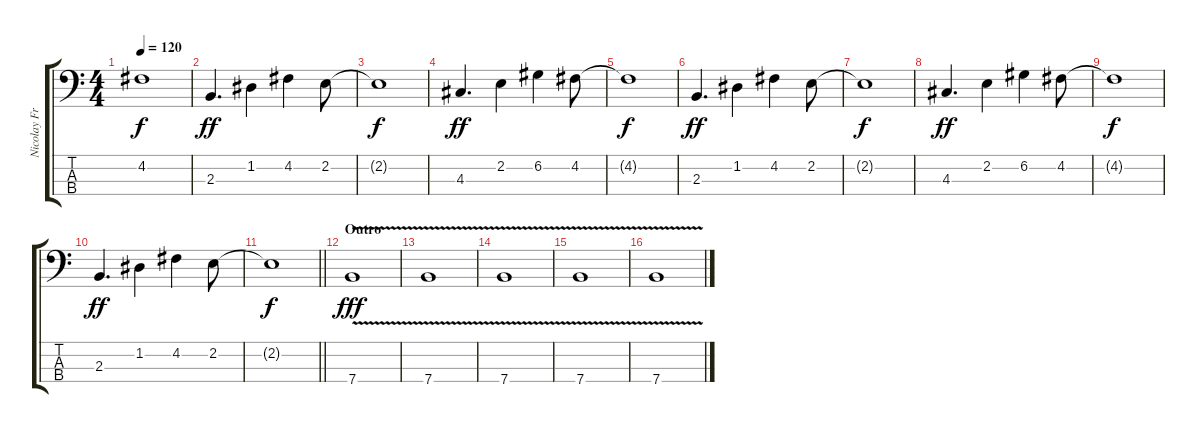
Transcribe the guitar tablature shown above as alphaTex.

\track ("Nicolay Fraiture - Bass" "Nicolay Fr") {instrument electricbasspick}
\staff {score tabs}
\tuning (G2 D2 A1 E1) {hide}
\ts (4 4)
\tempo 120
\clef f4
\ks c
4.2{t}.1{dy f} |
2.3.4{d dy ff} 1.2.4 4.2.4 2.2.8 |
2.2{t}.1{dy f} |
4.3.4{d dy ff} 2.2.4 6.2.4 4.2.8 |
4.2{t}.1{dy f} |
2.3.4{d dy ff} 1.2.4 4.2.4 2.2.8 |
2.2{t}.1{dy f} |
4.3.4{d dy ff} 2.2.4 6.2.4 4.2.8 |
4.2{t}.1{dy f} |
2.3.4{d dy ff} 1.2.4 4.2.4 2.2.8 |
\barLineRight lightlight
2.2{t}.1{dy f} |
\section ("" "Outro")
7.4{v}.1{dy fff} |
7.4{v}.1 |
7.4{v}.1 |
7.4{v}.1 |
7.4{v}.1
